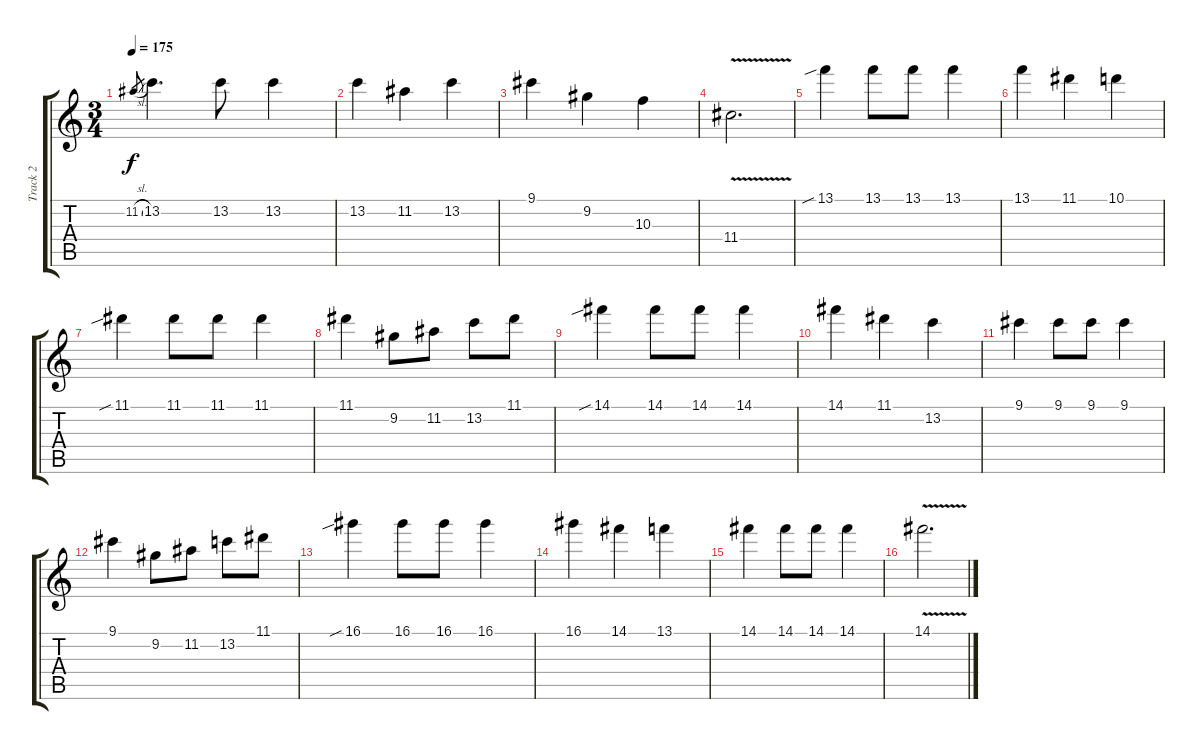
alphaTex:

\track ("Track 2" "Track 2") {instrument electricguitarjazz}
\staff {score tabs}
\tuning (E4 B3 G3 D3 A2 E2) {hide}
\ts (3 4)
\tempo 175
\clef g2
\ks c
11.2{sl}.8{gr dy f} 13.2.4{d} 13.2.8 13.2.4 |
13.2.4 11.2.4 13.2.4 |
9.1.4 9.2.4 10.3.4 |
11.4{v}.2{d} |
13.1{sib}.4 13.1.8 13.1.8 13.1.4 |
13.1.4 11.1.4 10.1.4 |
11.1{sib}.4 11.1.8 11.1.8 11.1.4 |
11.1.4 9.2.8 11.2.8 13.2.8 11.1.8 |
14.1{sib}.4 14.1.8 14.1.8 14.1.4 |
14.1.4 11.1.4 13.2.4 |
9.1.4 9.1.8 9.1.8 9.1.4 |
9.1.4 9.2.8 11.2.8 13.2.8 11.1.8 |
16.1{sib}.4 16.1.8 16.1.8 16.1.4 |
16.1.4 14.1.4 13.1.4 |
14.1.4 14.1.8 14.1.8 14.1.4 |
14.1{v}.2{d}
